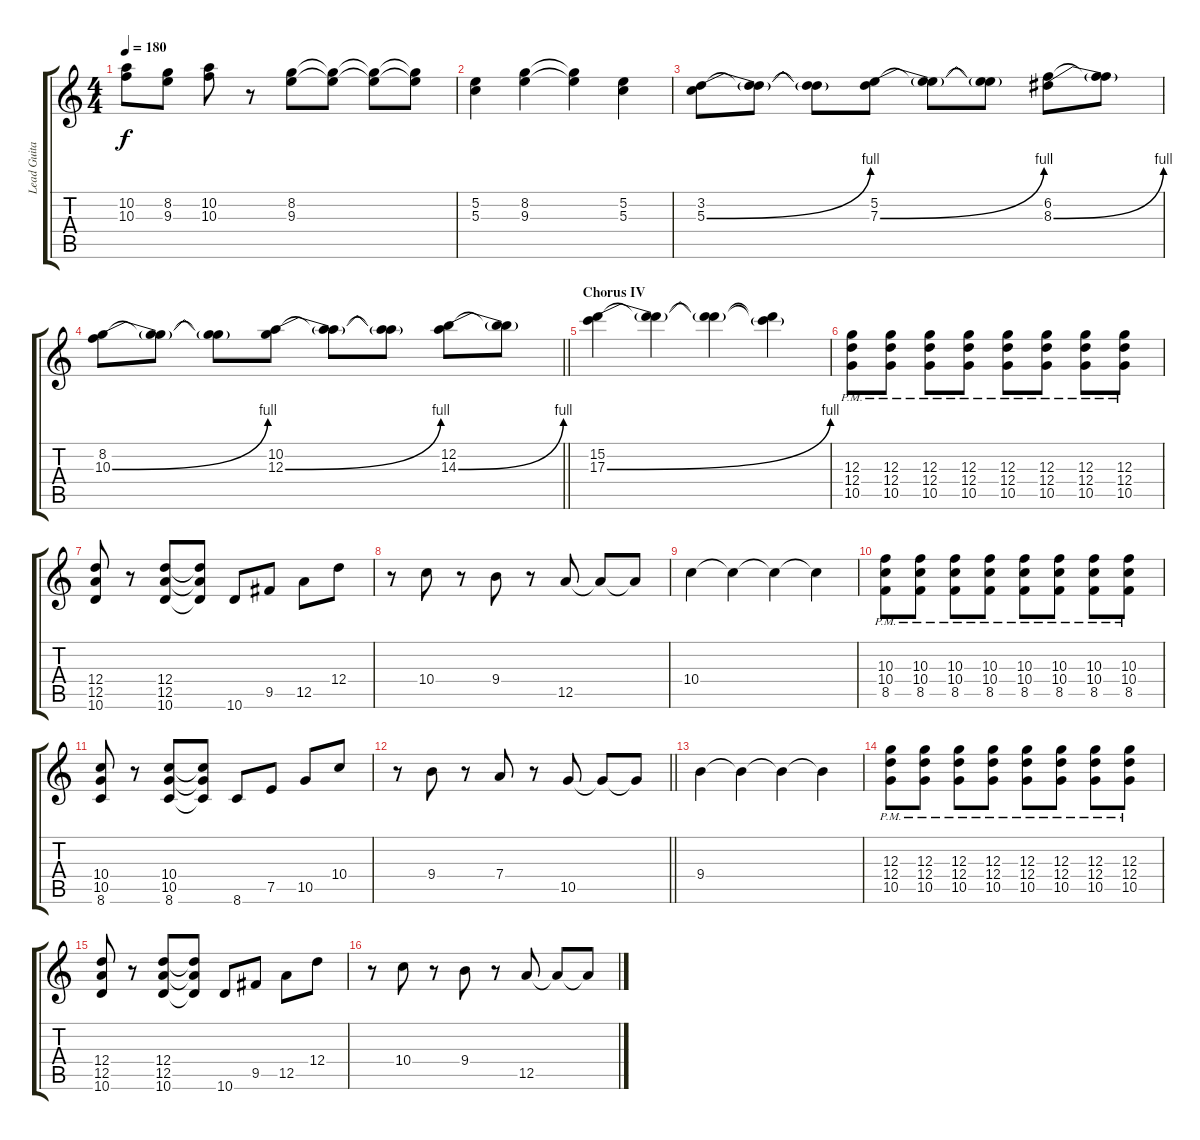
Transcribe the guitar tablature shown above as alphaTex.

\track ("Lead Guitar" "Lead Guita") {instrument overdrivenguitar}
\staff {score tabs}
\tuning (E4 B3 G3 D3 A2 E2) {hide}
\ts (4 4)
\tempo 180
\clef g2
\ks c
(10.2 10.3).8{dy f} (8.2 9.3).8 (10.2 10.3).8 r.8 (8.2 9.3).8 (8.2{t} 9.3{t}).8 (8.2{t} 9.3{t}).8 (8.2{t} 9.3{t}).8 |
(5.2 5.3).4 (8.2 9.3).4 (8.2{t} 9.3{t}).4 (5.2 5.3).4 |
(3.2 5.3{be (bend 0 0 60 4)}).8 (3.2{t} 5.3{t}).8 (3.2{t} 5.3{t}).8 (5.2 7.3{be (bend 0 0 60 4)}).8 (5.2{t} 7.3{t}).8 (5.2{t} 7.3{t}).8 (6.2 8.3{be (bend 0 0 60 4)}).8 (6.2{t} 8.3{t}).8 |
\barLineRight lightlight
(8.2 10.3{be (bend 0 0 60 4)}).8 (8.2{t} 10.3{t}).8 (8.2{t} 10.3{t}).8 (10.2 12.3{be (bend 0 0 60 4)}).8 (10.2{t} 12.3{t}).8 (10.2{t} 12.3{t}).8 (12.2 14.3{be (bend 0 0 60 4)}).8 (12.2{t} 14.3{t}).8 |
\section ("" "Chorus IV")
(15.2 17.3{be (bend 0 0 60 4)}).4 (15.2{t} 17.3{t}).4 (15.2{t} 17.3{t}).4 (15.2{t} 17.3{t}).4 |
(12.3{pm} 12.4{pm} 10.5{pm}).8 (12.3{pm} 12.4{pm} 10.5{pm}).8 (12.3{pm} 12.4{pm} 10.5{pm}).8 (12.3{pm} 12.4{pm} 10.5{pm}).8 (12.3{pm} 12.4{pm} 10.5{pm}).8 (12.3{pm} 12.4{pm} 10.5{pm}).8 (12.3{pm} 12.4{pm} 10.5{pm}).8 (12.3{pm} 12.4{pm} 10.5{pm}).8 |
(12.4 12.5 10.6).8 r.8 (12.4 12.5 10.6).8 (12.4{t} 12.5{t} 10.6{t}).8 10.6.8 9.5.8 12.5.8 12.4.8 |
r.8 10.4.8 r.8 9.4.8 r.8 12.5.8 12.5{t}.8 12.5{t}.8 |
10.4.4 10.4{t}.4 10.4{t}.4 10.4{t}.4 |
(10.3{pm} 10.4{pm} 8.5{pm}).8 (10.3{pm} 10.4{pm} 8.5{pm}).8 (10.3{pm} 10.4{pm} 8.5{pm}).8 (10.3{pm} 10.4{pm} 8.5{pm}).8 (10.3{pm} 10.4{pm} 8.5{pm}).8 (10.3{pm} 10.4{pm} 8.5{pm}).8 (10.3{pm} 10.4{pm} 8.5{pm}).8 (10.3{pm} 10.4{pm} 8.5{pm}).8 |
(10.4 10.5 8.6).8 r.8 (10.4 10.5 8.6).8 (10.4{t} 10.5{t} 8.6{t}).8 8.6.8 7.5.8 10.5.8 10.4.8 |
\barLineRight lightlight
r.8 9.4.8 r.8 7.4.8 r.8 10.5.8 10.5{t}.8 10.5{t}.8 |
9.4.4 9.4{t}.4 9.4{t}.4 9.4{t}.4 |
(12.3{pm} 12.4{pm} 10.5{pm}).8 (12.3{pm} 12.4{pm} 10.5{pm}).8 (12.3{pm} 12.4{pm} 10.5{pm}).8 (12.3{pm} 12.4{pm} 10.5{pm}).8 (12.3{pm} 12.4{pm} 10.5{pm}).8 (12.3{pm} 12.4{pm} 10.5{pm}).8 (12.3{pm} 12.4{pm} 10.5{pm}).8 (12.3{pm} 12.4{pm} 10.5{pm}).8 |
(12.4 12.5 10.6).8 r.8 (12.4 12.5 10.6).8 (12.4{t} 12.5{t} 10.6{t}).8 10.6.8 9.5.8 12.5.8 12.4.8 |
r.8 10.4.8 r.8 9.4.8 r.8 12.5.8 12.5{t}.8 12.5{t}.8
